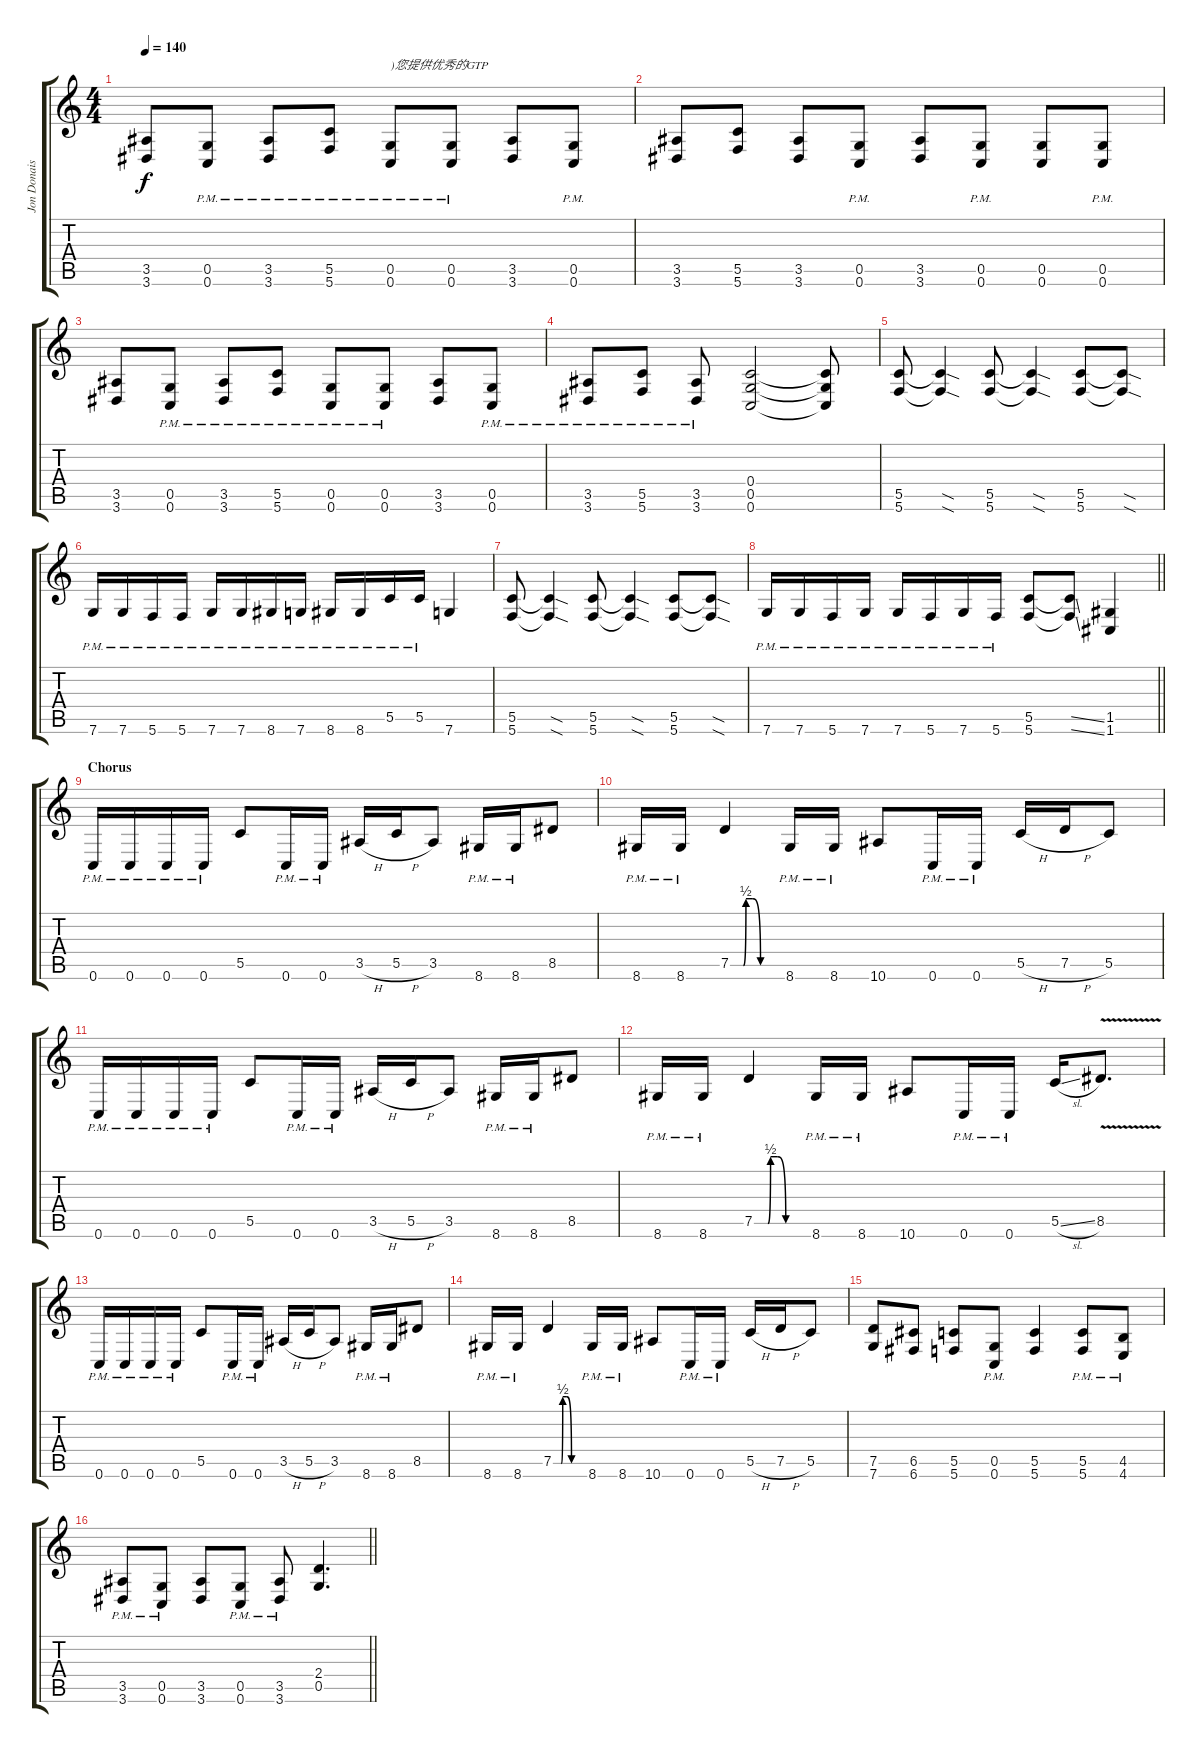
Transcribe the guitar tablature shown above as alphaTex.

\track ("Jon Donais" "Jon Donais") {instrument distortionguitar}
\staff {score tabs}
\tuning (D4 A3 F3 C3 G2 C2) {hide}
\ts (4 4)
\tempo 140
\clef g2
\ks c
(3.5 3.6).8{dy f} (0.5{pm} 0.6{pm}).8 (3.5{pm} 3.6{pm}).8 (5.5{pm} 5.6{pm}).8 (0.5{pm} 0.6{pm}).8{txt ")您提供优秀的GTP"} (0.5{pm} 0.6{pm}).8 (3.5 3.6).8 (0.5{pm} 0.6{pm}).8 |
(3.5 3.6).8 (5.5 5.6).8 (3.5 3.6).8 (0.5{pm} 0.6{pm}).8 (3.5 3.6).8 (0.5{pm} 0.6{pm}).8 (0.5 0.6).8 (0.5{pm} 0.6{pm}).8 |
(3.5 3.6).8 (0.5{pm} 0.6{pm}).8 (3.5{pm} 3.6{pm}).8 (5.5{pm} 5.6{pm}).8 (0.5{pm} 0.6{pm}).8 (0.5{pm} 0.6{pm}).8 (3.5 3.6).8 (0.5{pm} 0.6{pm}).8 |
(3.5{pm} 3.6{pm}).8 (5.5{pm} 5.6{pm}).8 (3.5{pm} 3.6{pm}).8 (0.4 0.5 0.6).2 (0.4{t} 0.5{t} 0.6{t}).8 |
(5.5 5.6).8 (5.5{sod t} 5.6{sod t}).4 (5.5 5.6).8 (5.5{sod t} 5.6{sod t}).4 (5.5 5.6).8 (5.5{sod t} 5.6{sod t}).8 |
7.6{pm}.16 7.6{pm}.16 5.6{pm}.16 5.6{pm}.16 7.6{pm}.16 7.6{pm}.16 8.6{pm}.16 7.6{pm}.16 8.6{pm}.16 8.6{pm}.16 5.5{pm}.16 5.5{pm}.16 7.6.4 |
(5.5 5.6).8 (5.5{sod t} 5.6{sod t}).4 (5.5 5.6).8 (5.5{sod t} 5.6{sod t}).4 (5.5 5.6).8 (5.5{sod t} 5.6{sod t}).8 |
\barLineRight lightlight
7.6{pm}.16 7.6{pm}.16 5.6{pm}.16 7.6{pm}.16 7.6{pm}.16 5.6{pm}.16 7.6{pm}.16 5.6{pm}.16 (5.5 5.6).8 (5.5{ss t} 5.6{ss t}).8 (1.5 1.6).4 |
\section ("" "Chorus")
0.6{pm}.16 0.6{pm}.16 0.6{pm}.16 0.6{pm}.16 5.5.8 0.6{pm}.16 0.6{pm}.16 3.5{h}.16 5.5{h}.16 3.5.8 8.6{pm}.16 8.6{pm}.16 8.5.8 |
8.6{pm}.16 8.6{pm}.16 7.5{be (custom 0 0 7 0 15 0 18 2 26 2 35 0 60 0)}.4 8.6{pm}.16 8.6{pm}.16 10.6.8 0.6{pm}.16 0.6{pm}.16 5.5{h}.16 7.5{h}.16 5.5.8 |
0.6{pm}.16 0.6{pm}.16 0.6{pm}.16 0.6{pm}.16 5.5.8 0.6{pm}.16 0.6{pm}.16 3.5{h}.16 5.5{h}.16 3.5.8 8.6{pm}.16 8.6{pm}.16 8.5.8 |
8.6{pm}.16 8.6{pm}.16 7.5{be (custom 0 0 7 0 15 0 18 2 26 2 35 0 60 0)}.4 8.6{pm}.16 8.6{pm}.16 10.6.8 0.6{pm}.16 0.6{pm}.16 5.5{sl}.16 8.5{v}.8{d} |
0.6{pm}.16 0.6{pm}.16 0.6{pm}.16 0.6{pm}.16 5.5.8 0.6{pm}.16 0.6{pm}.16 3.5{h}.16 5.5{h}.16 3.5.8 8.6{pm}.16 8.6{pm}.16 8.5.8 |
8.6{pm}.16 8.6{pm}.16 7.5{be (custom 0 0 7 0 15 0 18 2 26 2 35 0 60 0)}.4 8.6{pm}.16 8.6{pm}.16 10.6.8 0.6{pm}.16 0.6{pm}.16 5.5{h}.16 7.5{h}.16 5.5.8 |
(7.5 7.6).8 (6.5 6.6).8 (5.5 5.6).8 (0.5{pm} 0.6{pm}).8 (5.5 5.6).4 (5.5{pm} 5.6{pm}).8 (4.5{pm} 4.6{pm}).8 |
\barLineRight lightlight
(3.5{pm} 3.6{pm}).8 (0.5{pm} 0.6{pm}).8 (3.5 3.6).8 (0.5{pm} 0.6{pm}).8 (3.5{pm} 3.6{pm}).8 (2.4 0.5).4{d}
